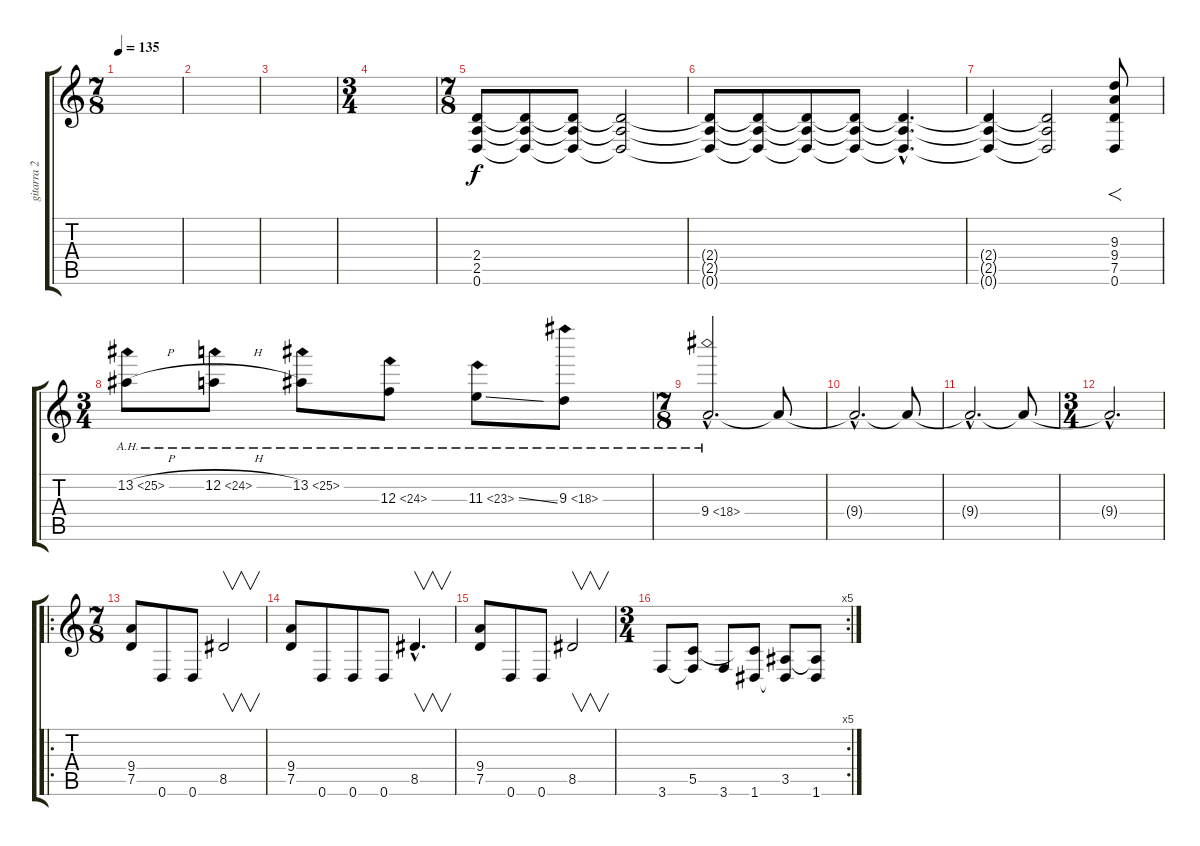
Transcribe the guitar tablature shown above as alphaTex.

\track ("gitarra 2" "gitarra 2") {instrument distortionguitar}
\staff {score tabs}
\tuning (D4 A3 F3 C3 G2 D2) {hide}
\ts (7 8)
\tempo 135
\clef g2
\ks c
|
|
|
\ts (3 4)
|
\ts (7 8)
(2.4 2.5 0.6).8 (2.4{t} 2.5{t} 0.6{t}).8 (2.4{t} 2.5{t} 0.6{t}).8 (2.4{t} 2.5{t} 0.6{t}).2 |
(2.4{t} 2.5{t} 0.6{t}).8 (2.4{t} 2.5{t} 0.6{t}).8 (2.4{t} 2.5{t} 0.6{t}).8 (2.4{t} 2.5{t} 0.6{t}).8 (2.4{hac t} 2.5{hac t} 0.6{hac t}).4{d} |
(2.4{t} 2.5{t} 0.6{t}).4 (2.4{t} 2.5{t} 0.6{t}).2 (9.3 9.4 7.5 0.6).8{f} |
\ts (3 4)
13.2{ah 12 h}.8 12.2{ah 12 h}.8 13.2{ah 12}.8 12.3{ah 12}.8 11.3{ah 12 ss}.8 9.3{ah 9}.8 |
\ts (7 8)
9.4{ah 9 hac}.2{d} 9.4{t}.8 |
9.4{hac t}.2{d} 9.4{t}.8 |
9.4{hac t}.2{d} 9.4{t}.8 |
\ts (3 4)
9.4{hac t}.2{d} |
\ro
\ts (7 8)
(9.4 7.5).8 0.6.8 0.6.8 8.5.2{v} |
(9.4 7.5).8 0.6.8 0.6.8 0.6.8 8.5{hac}.4{v d} |
(9.4 7.5).8 0.6.8 0.6.8 8.5.2{v} |
\rc 5
\ts (3 4)
3.6.8 (5.5 3.6{t}).8 3.6.8 (5.5{t} 1.6).8 (3.5 1.6{t}).8 (3.5{t} 1.6).8
